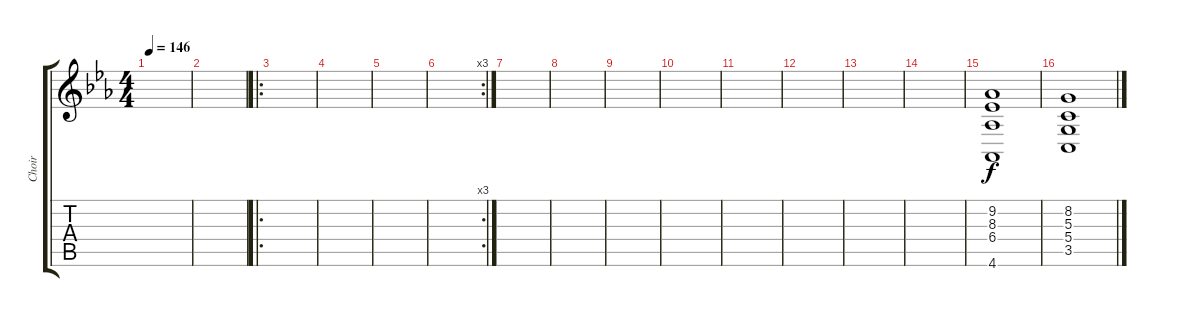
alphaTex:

\track ("Choir" "Choir") {instrument choiraahs}
\staff {score tabs}
\tuning (E4 B3 G3 D3 A2 E2) {hide}
\ts (4 4)
\tempo 146
\clef g2
\ks cminor
|
|
\ro
|
|
|
\rc 3
|
|
|
|
|
|
|
|
|
(9.2 8.3 6.4 4.6).1 |
(8.2 5.3 5.4 3.5).1
